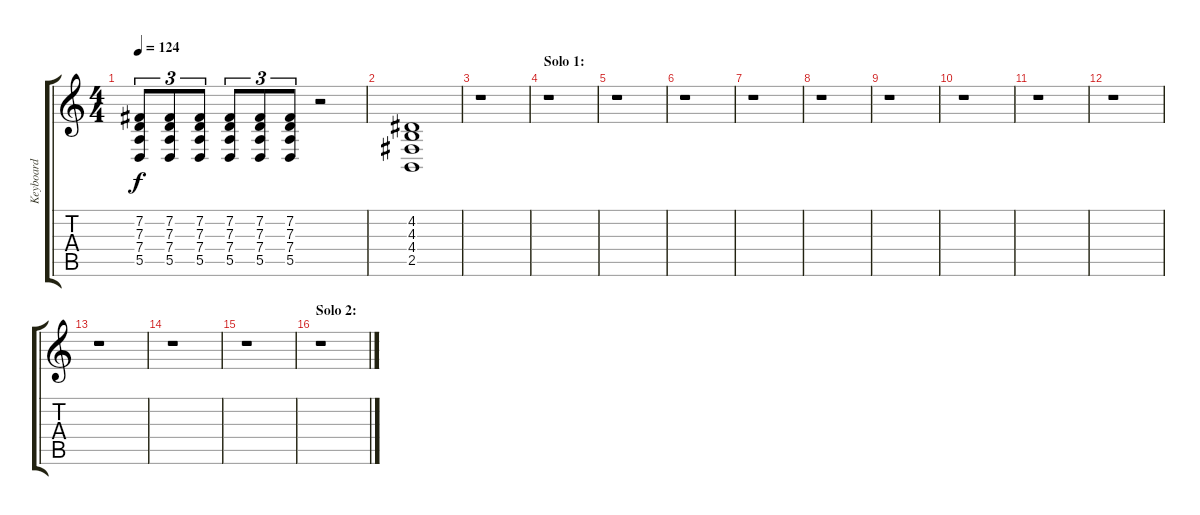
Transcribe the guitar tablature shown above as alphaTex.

\track ("Keyboard" "Keyboard") {instrument stringensemble1}
\staff {score tabs}
\tuning (E4 B3 G3 D3 A2 E2) {hide}
\ts (4 4)
\tempo 124
\clef g2
\ks c
(7.2 7.3 7.4 5.5).8{tu (3 2) dy f} (7.2 7.3 7.4 5.5).8{tu (3 2)} (7.2 7.3 7.4 5.5).8{tu (3 2)} (7.2 7.3 7.4 5.5).8{tu (3 2)} (7.2 7.3 7.4 5.5).8{tu (3 2)} (7.2 7.3 7.4 5.5).8{tu (3 2)} r.2 |
(4.2 4.3 4.4 2.5).1 |
r.1 |
\section ("" "Solo 1:")
r.1 |
r.1 |
r.1 |
r.1 |
r.1 |
r.1 |
r.1 |
r.1 |
r.1 |
r.1 |
r.1 |
r.1 |
\section ("" "Solo 2:")
r.1
